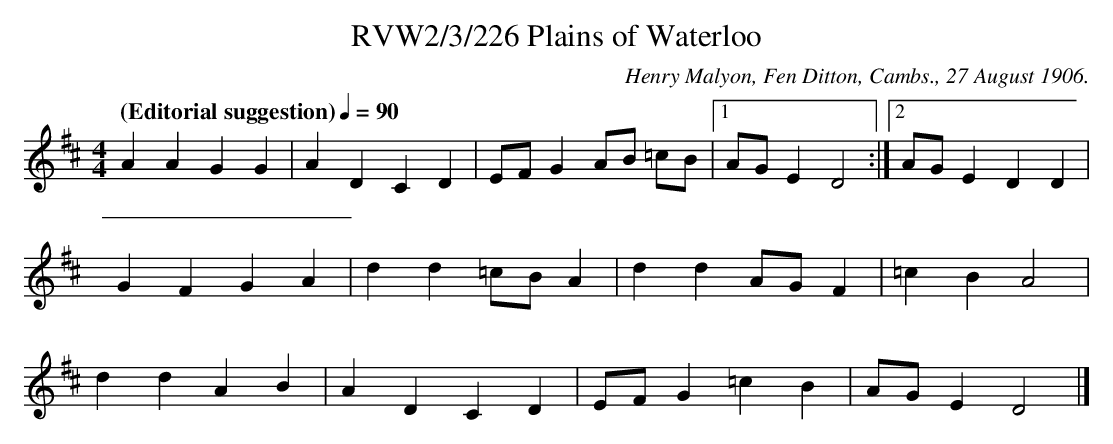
X:1
T:RVW2/3/226 Plains of Waterloo
C:Henry Malyon, Fen Ditton, Cambs., 27 August 1906.
L:1/4
Q: "(Editorial suggestion)" 1/4=90
M:4/4
K:D
A A G G | A D C D | E/2F/2 G A/2B/2 =c/2B/2 |1 A/2G/2 E D2 :|2A/2G/2 E D D |$
G F G A | d d =c/2B/2 A | d d A/2G/2 F | =c B A2 |$
d d A B | A D C D | E/2F/2 G =c B | A/2G/2 E D2 |]$
